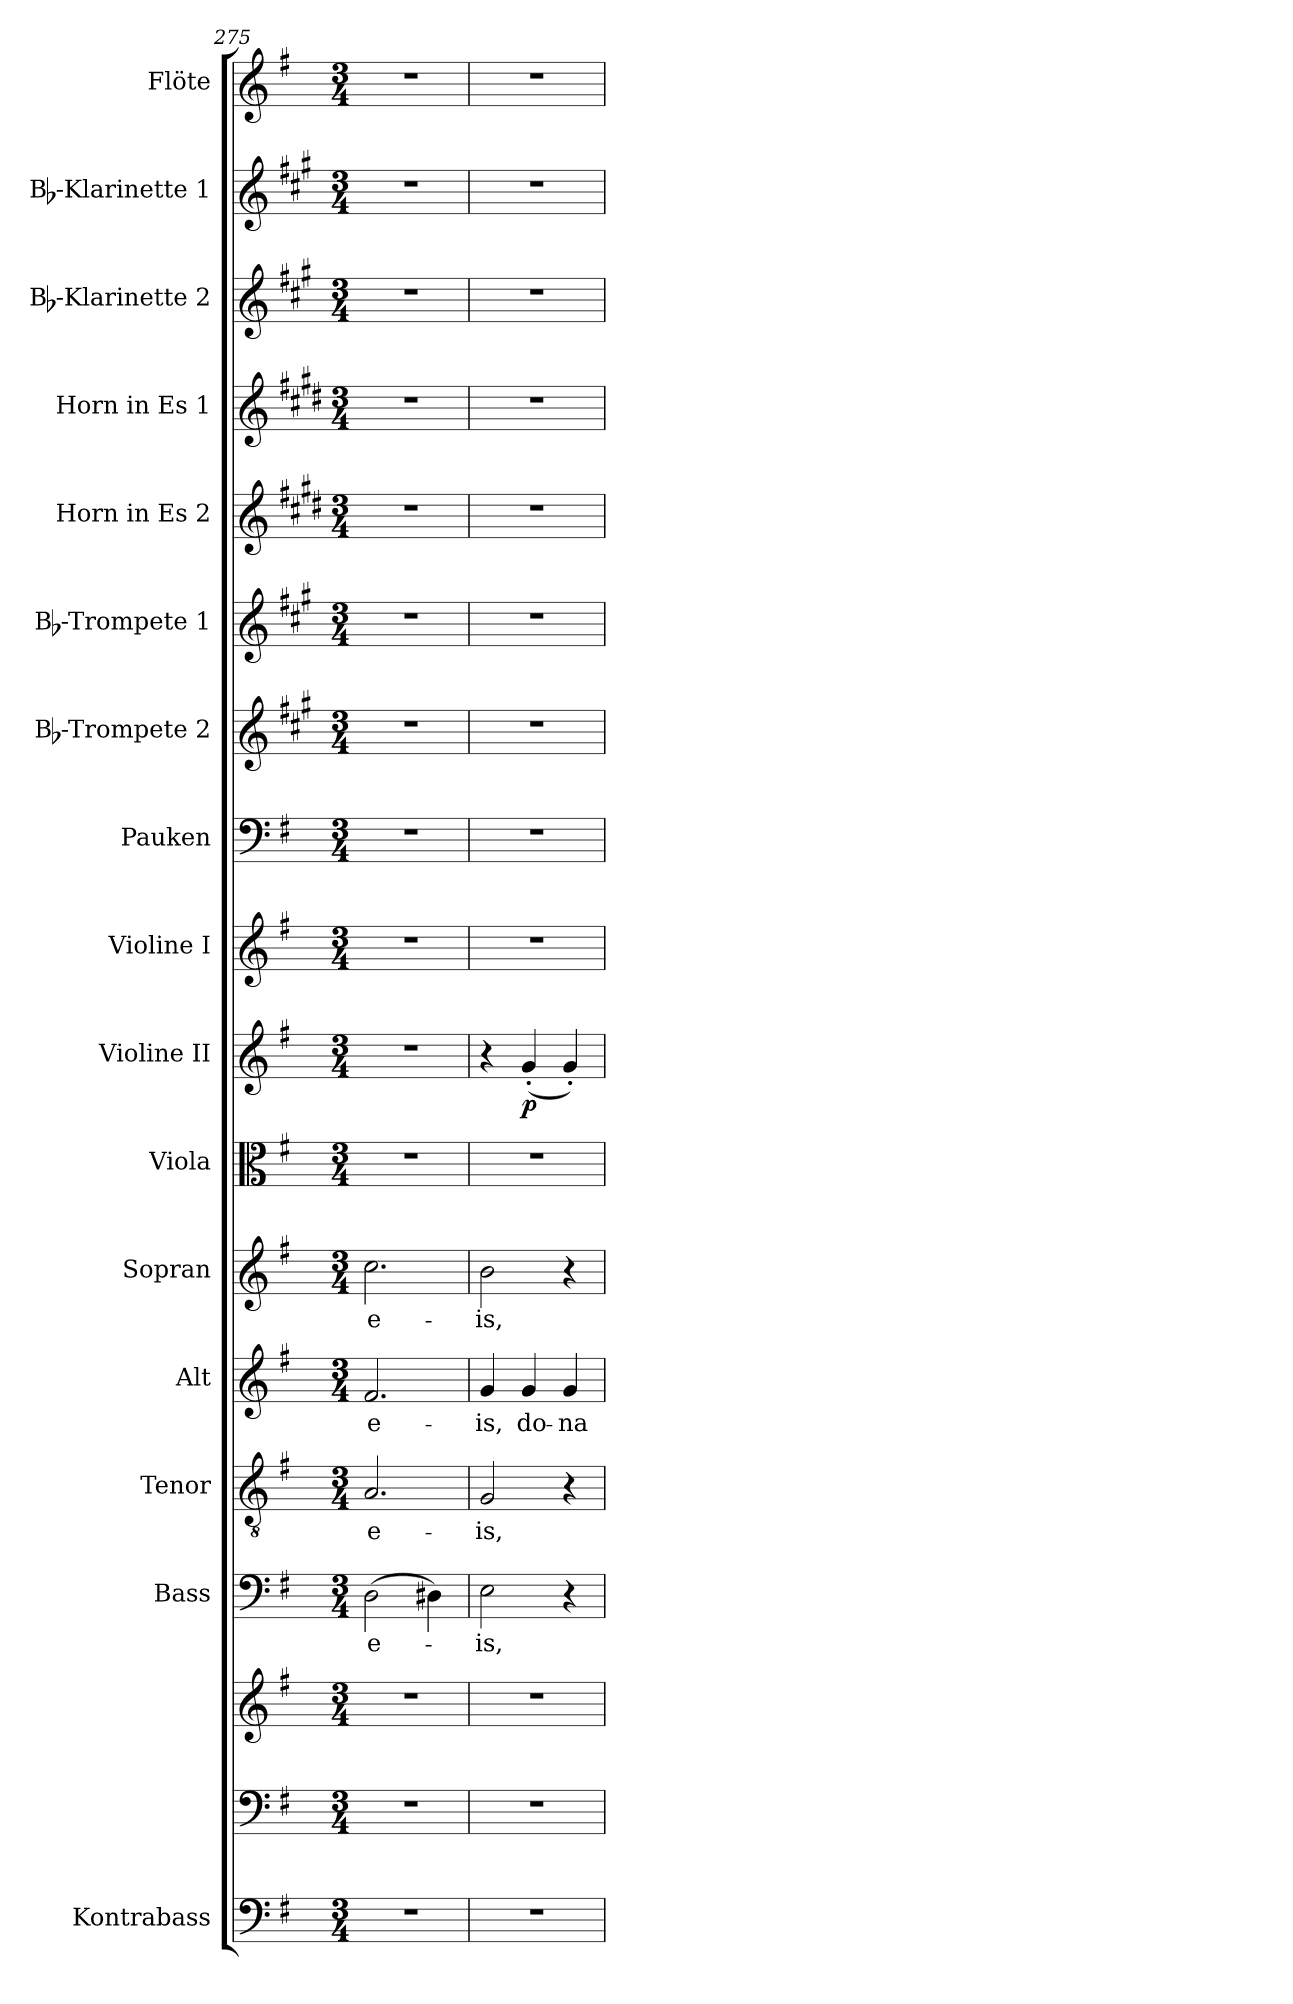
**kern	**kern	**kern	**kern	**text	**kern	**text	**kern	**text	**kern	**text	**kern	**kern	**dynam	**kern	**kern	**kern	**kern	**kern	**kern	**kern	**kern	**kern
*part17	*part16	*part16	*part15	*part15	*part14	*part14	*part13	*part13	*part12	*part12	*part11	*part10	*part10	*part9	*part8	*part7	*part6	*part5	*part4	*part3	*part2	*part1
*staff18	*staff17	*staff16	*staff15	*staff15	*staff14	*staff14	*staff13	*staff13	*staff12	*staff12	*staff11	*staff10	*staff10	*staff9	*staff8	*staff7	*staff6	*staff5	*staff4	*staff3	*staff2	*staff1
*I"Kontrabass	*	*	*I"Bass	*	*I"Tenor	*	*I"Alt	*	*I"Sopran	*	*I"Viola	*I"Violine II	*	*I"Violine I	*I"Pauken	*I"Bb-Trompete 2	*I"Bb-Trompete 1	*I"Horn in Es 2	*I"Horn in Es 1	*I"Bb-Klarinette 2	*I"Bb-Klarinette 1	*I"Flöte
*I'Kb.	*	*	*I'B.	*	*I'T.	*	*I'A.	*	*I'S.	*	*I'Vla.	*I'Vl. II	*	*I'Vl. I	*I'Pk.	*I'Bb Trp. 2	*I'Bb Trp. 1	*	*	*I'Bb Kl. 2	*I'Bb Kl. 1	*I'Fl.
*clefF4	*clefF4	*clefG2	*clefF4	*	*clefGv2	*	*clefG2	*	*clefG2	*	*clefC3	*clefG2	*	*clefG2	*clefF4	*clefG2	*clefG2	*clefG2	*clefG2	*clefG2	*clefG2	*clefG2
*ITrd7c12	*	*	*	*	*	*	*	*	*	*	*	*	*	*	*	*ITrd1c2	*ITrd1c2	*ITrd5c9	*ITrd5c9	*ITrd1c2	*ITrd1c2	*
*k[f#]	*k[f#]	*k[f#]	*k[f#]	*	*k[f#]	*	*k[f#]	*	*k[f#]	*	*k[f#]	*k[f#]	*	*k[f#]	*k[f#]	*k[f#]	*k[f#]	*k[f#]	*k[f#]	*k[f#]	*k[f#]	*k[f#]
*G:	*G:	*G:	*G:	*	*G:	*	*G:	*	*G:	*	*G:	*G:	*	*G:	*G:	*G:	*G:	*G:	*G:	*G:	*G:	*G:
*M3/4	*M3/4	*M3/4	*M3/4	*	*M3/4	*	*M3/4	*	*M3/4	*	*M3/4	*M3/4	*	*M3/4	*M3/4	*M3/4	*M3/4	*M3/4	*M3/4	*M3/4	*M3/4	*M3/4
=275	=275	=275	=275	=275	=275	=275	=275	=275	=275	=275	=275	=275	=275	=275	=275	=275	=275	=275	=275	=275	=275	=275
!	!	!	!	!LO:LY:b	!	!LO:LY:b	!	!LO:LY:b	!	!LO:LY:b	!	!	!	!	!	!	!	!	!	!	!	!
2.r	2.r	2.r	(>2D\	e-	2.A/	e-	2.f#/	e-	2.cc\	e-	2.r	2.r	.	2.r	2.r	2.r	2.r	2.r	2.r	2.r	2.r	2.r
.	.	.	4D#X\)	.	.	.	.	.	.	.	.	.	.	.	.	.	.	.	.	.	.	.
=276	=276	=276	=276	=276	=276	=276	=276	=276	=276	=276	=276	=276	=276	=276	=276	=276	=276	=276	=276	=276	=276	=276
!	!	!	!	!LO:LY:b	!	!LO:LY:b	!	!LO:LY:b	!	!LO:LY:b	!	!	!	!	!	!	!	!	!	!	!	!
2.r	2.r	2.r	2E\	-is,	2G/	-is,	4g/	-is,	2b\	-is,	2.r	4r	.	2.r	2.r	2.r	2.r	2.r	2.r	2.r	2.r	2.r
!	!	!	!	!	!	!	!	!LO:LY:b	!	!	!	!	!LO:DY:b	!	!	!	!	!	!	!	!	!
.	.	.	.	.	.	.	4g/	do-	.	.	.	(<4g'</	p	.	.	.	.	.	.	.	.	.
!	!	!	!	!	!	!	!	!LO:LY:b	!	!	!	!	!	!	!	!	!	!	!	!	!	!
.	.	.	4r	.	4r	.	4g/	-na	4r	.	.	4g'</)	.	.	.	.	.	.	.	.	.	.
=	=	=	=	=	=	=	=	=	=	=	=	=	=	=	=	=	=	=	=	=	=	=
*-	*-	*-	*-	*-	*-	*-	*-	*-	*-	*-	*-	*-	*-	*-	*-	*-	*-	*-	*-	*-	*-	*-
